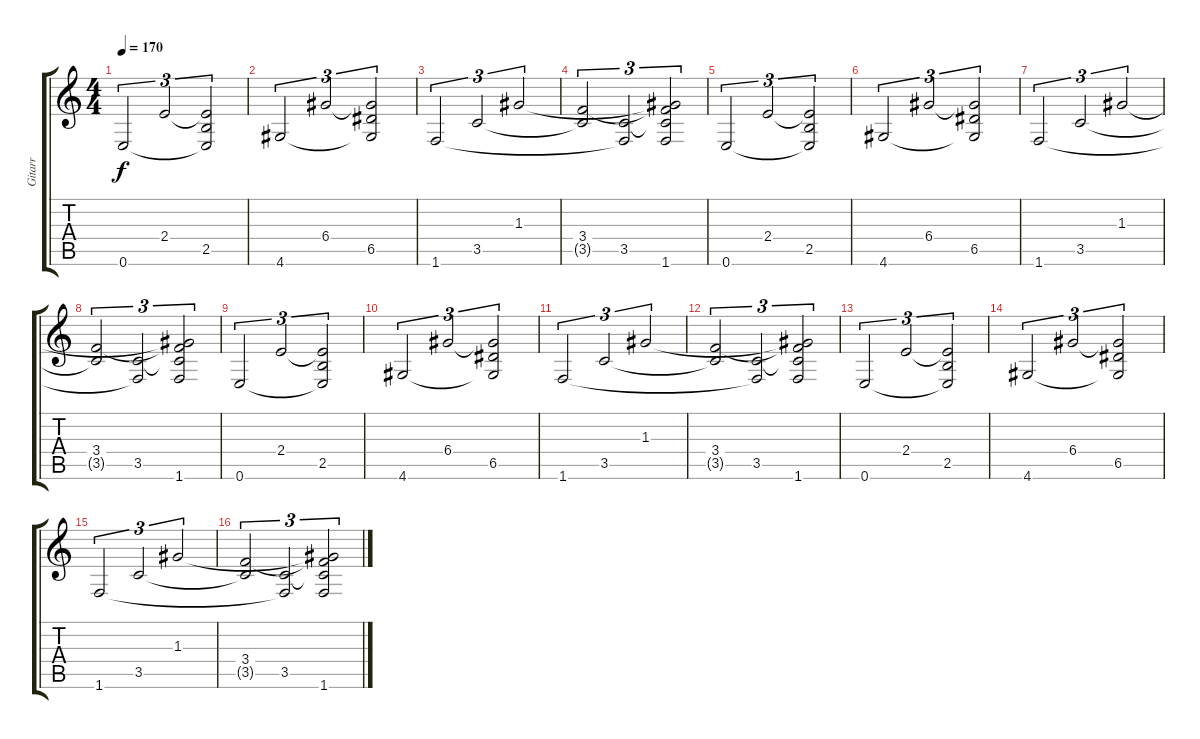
\track ("Gitarr" "Gitarr") {instrument distortionguitar}
\staff {score tabs}
\tuning (E4 B3 G3 D3 A2 E2) {hide}
\ts (4 4)
\tempo 170
\clef g2
\ks c
0.6.2{tu (3 2) dy f} 2.4.2{tu (3 2)} (2.4{t} 2.5 0.6{t}).2{tu (3 2)} |
4.6.2{tu (3 2)} 6.4.2{tu (3 2)} (6.4{t} 6.5 4.6{t}).2{tu (3 2)} |
1.6.2{tu (3 2)} 3.5.2{tu (3 2)} 1.3.2{tu (3 2)} |
(3.4 3.5{t}).2{tu (3 2)} (3.5 1.6{t}).2{tu (3 2)} (1.3{t} 3.4{t} 3.5{t} 1.6).2{tu (3 2)} |
0.6.2{tu (3 2)} 2.4.2{tu (3 2)} (2.4{t} 2.5 0.6{t}).2{tu (3 2)} |
4.6.2{tu (3 2)} 6.4.2{tu (3 2)} (6.4{t} 6.5 4.6{t}).2{tu (3 2)} |
1.6.2{tu (3 2)} 3.5.2{tu (3 2)} 1.3.2{tu (3 2)} |
(3.4 3.5{t}).2{tu (3 2)} (3.5 1.6{t}).2{tu (3 2)} (1.3{t} 3.4{t} 3.5{t} 1.6).2{tu (3 2)} |
0.6.2{tu (3 2)} 2.4.2{tu (3 2)} (2.4{t} 2.5 0.6{t}).2{tu (3 2)} |
4.6.2{tu (3 2)} 6.4.2{tu (3 2)} (6.4{t} 6.5 4.6{t}).2{tu (3 2)} |
1.6.2{tu (3 2)} 3.5.2{tu (3 2)} 1.3.2{tu (3 2)} |
(3.4 3.5{t}).2{tu (3 2)} (3.5 1.6{t}).2{tu (3 2)} (1.3{t} 3.4{t} 3.5{t} 1.6).2{tu (3 2)} |
0.6.2{tu (3 2)} 2.4.2{tu (3 2)} (2.4{t} 2.5 0.6{t}).2{tu (3 2)} |
4.6.2{tu (3 2)} 6.4.2{tu (3 2)} (6.4{t} 6.5 4.6{t}).2{tu (3 2)} |
1.6.2{tu (3 2)} 3.5.2{tu (3 2)} 1.3.2{tu (3 2)} |
(3.4 3.5{t}).2{tu (3 2)} (3.5 1.6{t}).2{tu (3 2)} (1.3{t} 3.4{t} 3.5{t} 1.6).2{tu (3 2)}
